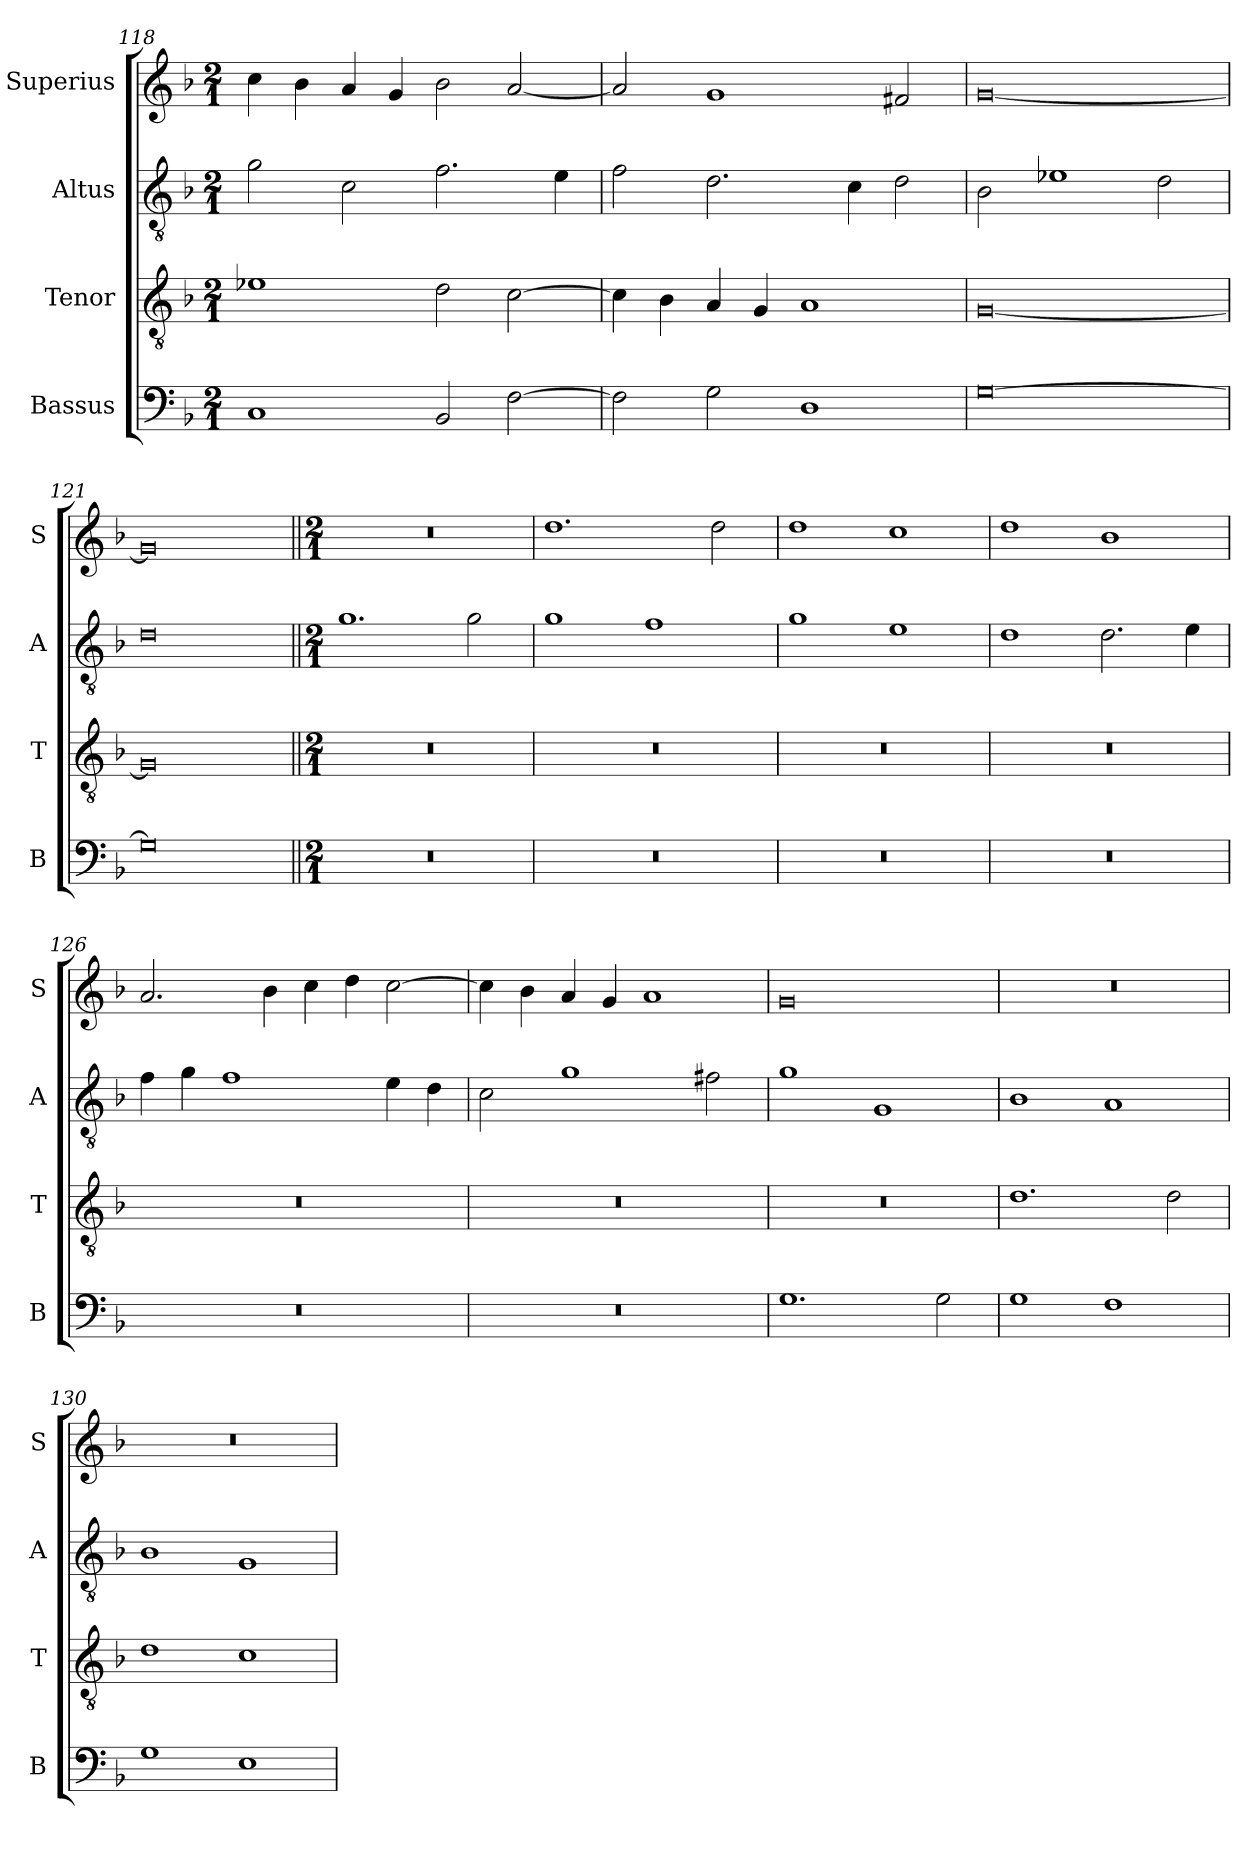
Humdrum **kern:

**kern	**kern	**kern	**kern
*part4	*part3	*part2	*part1
*staff4	*staff3	*staff2	*staff1
*I"Bassus	*I"Tenor	*I"Altus	*I"Superius
*I'B	*I'T	*I'A	*I'S
*clefF4	*clefGv2	*clefGv2	*clefG2
*k[b-]	*k[b-]	*k[b-]	*k[b-]
*M2/1	*M2/1	*M2/1	*M2/1
=118	=118	=118	=118
1C	1e-X	2g\	4cc\
.	.	.	4b-\
.	.	2c\	4a/
.	.	.	4g/
2BB-/	2d\	2.f\	2b-\
[2F\	[2c\	.	[2a/
.	.	4e\	.
=119	=119	=119	=119
2F\]	4c\]	2f\	2a/]
.	4B-\	.	.
2G\	4A/	2.d\	1g
.	4G/	.	.
1D	1A	.	.
.	.	4c\	.
.	.	2d\	2f#X/
=120	=120	=120	=120
[0G	[0G	2B-\	[0g
.	.	1e-X	.
.	.	2d\	.
=121	=121	=121	=121
0G]	0G]	0d	0g]
!!LO:LB:g=z
=122||	=122||	=122||	=122||
*M2/1	*M2/1	*M2/1	*M2/1
0r	0r	1.g	0r
.	.	2g\	.
=123	=123	=123	=123
0r	0r	1g	1.dd
.	.	1f	.
.	.	.	2dd\
=124	=124	=124	=124
0r	0r	1g	1dd
.	.	1e	1cc
=125	=125	=125	=125
0r	0r	1d	1dd
.	.	2.d\	1b-
.	.	4e\	.
=126	=126	=126	=126
0r	0r	4f\	2.a/
.	.	4g\	.
.	.	1f	.
.	.	.	4b-\
.	.	.	4cc\
.	.	.	4dd\
.	.	4e\	[2cc\
.	.	4d\	.
=127	=127	=127	=127
0r	0r	2c\	4cc\]
.	.	.	4b-\
.	.	1g	4a/
.	.	.	4g/
.	.	.	1a
.	.	2f#X\	.
=128	=128	=128	=128
1.G	0r	1g	0g
.	.	1G	.
2G\	.	.	.
=129	=129	=129	=129
1G	1.d	1B-	0r
1F	.	1A	.
.	2d\	.	.
=130	=130	=130	=130
1G	1d	1B-	0r
1E	1c	1G	.
=	=	=	=
*-	*-	*-	*-
